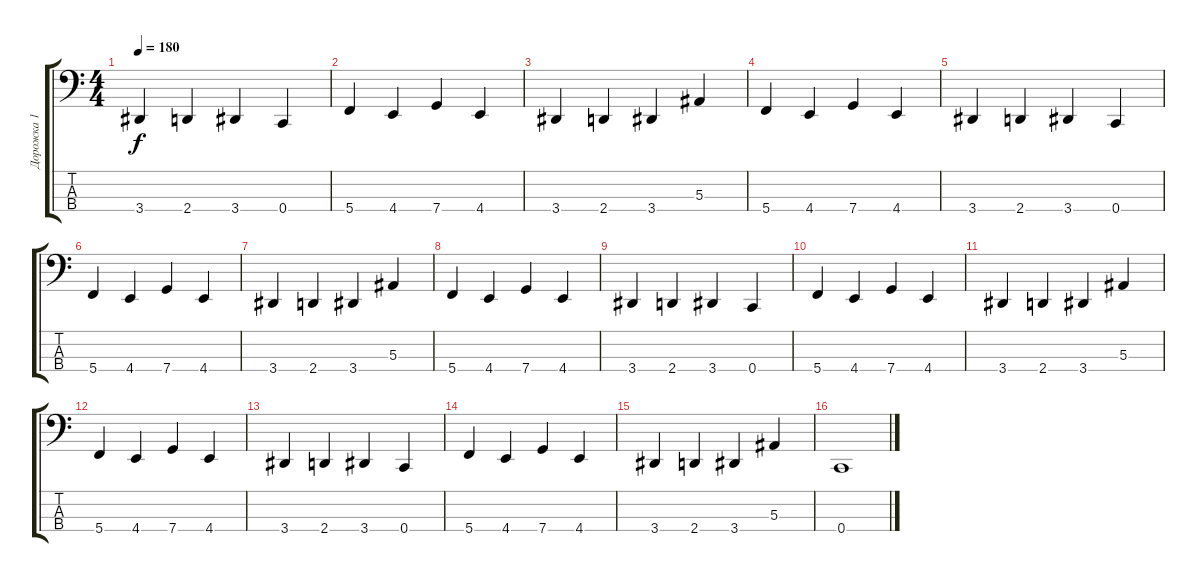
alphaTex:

\track ("Дорожка 1" "Дорожка 1") {instrument slapbass1}
\staff {score tabs}
\tuning (Eb2 Bb1 F1 C1) {hide}
\ts (4 4)
\tempo 180
\clef f4
\ks c
3.4.4{dy f} 2.4.4 3.4.4 0.4.4 |
5.4.4 4.4.4 7.4.4 4.4.4 |
3.4.4 2.4.4 3.4.4 5.3.4 |
5.4.4 4.4.4 7.4.4 4.4.4 |
3.4.4 2.4.4 3.4.4 0.4.4 |
5.4.4 4.4.4 7.4.4 4.4.4 |
3.4.4 2.4.4 3.4.4 5.3.4 |
5.4.4 4.4.4 7.4.4 4.4.4 |
3.4.4 2.4.4 3.4.4 0.4.4 |
5.4.4 4.4.4 7.4.4 4.4.4 |
3.4.4 2.4.4 3.4.4 5.3.4 |
5.4.4 4.4.4 7.4.4 4.4.4 |
3.4.4 2.4.4 3.4.4 0.4.4 |
5.4.4 4.4.4 7.4.4 4.4.4 |
3.4.4 2.4.4 3.4.4 5.3.4 |
0.4.1
